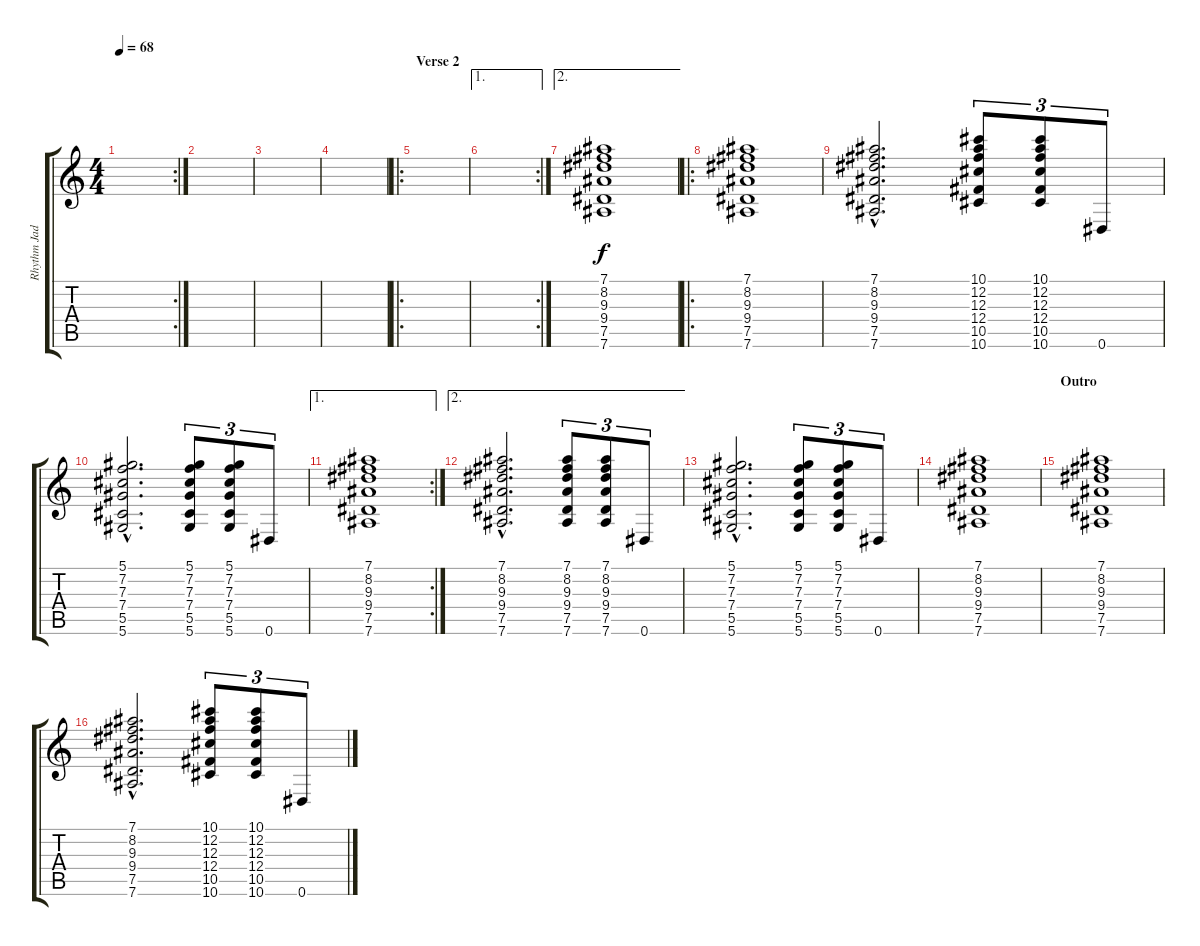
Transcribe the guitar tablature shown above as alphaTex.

\track ("Rhythm Jade" "Rhythm Jad") {instrument overdrivenguitar}
\staff {score tabs}
\tuning (Eb4 Bb3 Gb3 Db3 Ab2 Eb2) {hide}
\rc 2
\ts (4 4)
\tempo 68
\clef g2
\ks c
|
|
|
|
\ro
\section ("" "Verse 2")
|
\ae 1
\rc 2
|
\ae 2
(7.1 8.2 9.3 9.4 7.5 7.6).1{volume 12} |
\ro
(7.1 8.2 9.3 9.4 7.5 7.6).1 |
(7.1{hac} 8.2{hac} 9.3{hac} 9.4{hac} 7.5{hac} 7.6{hac}).2{d} (10.1 12.2 12.3 12.4 10.5 10.6).8{tu (3 2)} (10.1 12.2 12.3 12.4 10.5 10.6).8{tu (3 2)} 0.6.8{tu (3 2)} |
(5.1{hac} 7.2{hac} 7.3{hac} 7.4{hac} 5.5{hac} 5.6{hac}).2{d} (5.1 7.2 7.3 7.4 5.5 5.6).8{tu (3 2)} (5.1 7.2 7.3 7.4 5.5 5.6).8{tu (3 2)} 0.6.8{tu (3 2)} |
\ae 1
\rc 2
(7.1 8.2 9.3 9.4 7.5 7.6).1 |
\ae 2
(7.1{hac} 8.2{hac} 9.3{hac} 9.4{hac} 7.5{hac} 7.6{hac}).2{d} (7.1 8.2 9.3 9.4 7.5 7.6).8{tu (3 2)} (7.1 8.2 9.3 9.4 7.5 7.6).8{tu (3 2)} 0.6.8{tu (3 2)} |
(5.1{hac} 7.2{hac} 7.3{hac} 7.4{hac} 5.5{hac} 5.6{hac}).2{d} (5.1 7.2 7.3 7.4 5.5 5.6).8{tu (3 2)} (5.1 7.2 7.3 7.4 5.5 5.6).8{tu (3 2)} 0.6.8{tu (3 2)} |
(7.1 8.2 9.3 9.4 7.5 7.6).1 |
\section ("" "Outro")
(7.1 8.2 9.3 9.4 7.5 7.6).1 |
(7.1{hac} 8.2{hac} 9.3{hac} 9.4{hac} 7.5{hac} 7.6{hac}).2{d} (10.1 12.2 12.3 12.4 10.5 10.6).8{tu (3 2)} (10.1 12.2 12.3 12.4 10.5 10.6).8{tu (3 2)} 0.6.8{tu (3 2)}
